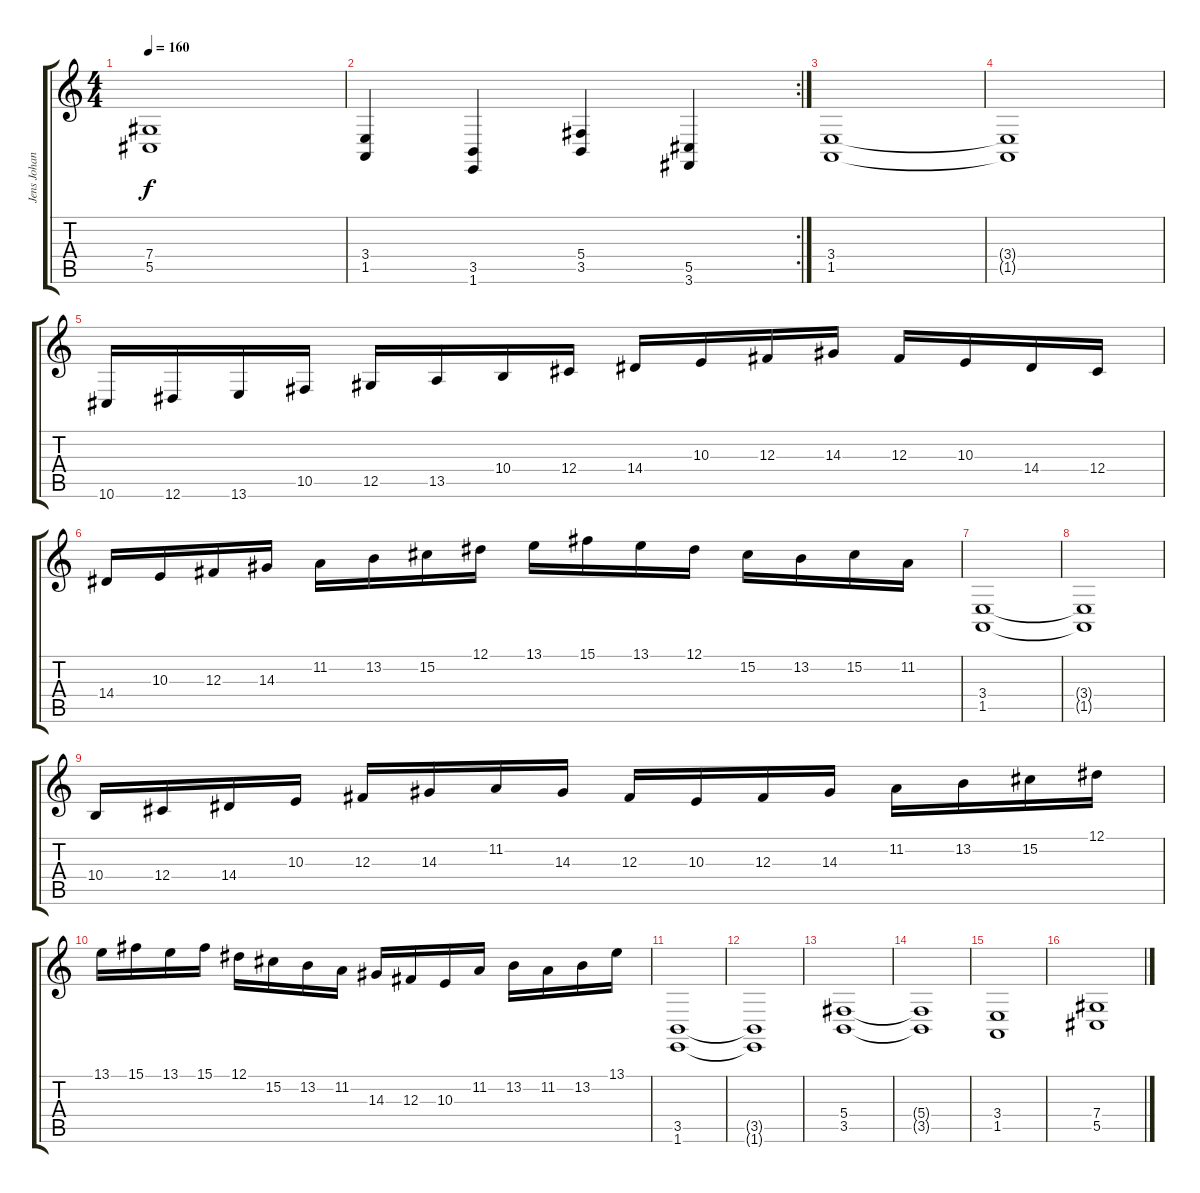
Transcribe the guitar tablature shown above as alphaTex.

\track ("Jens Johansen" "Jens Johan") {instrument stringensemble1}
\staff {score tabs}
\tuning (Eb4 Bb3 Gb3 Db3 Ab2 Eb2) {hide}
\ts (4 4)
\tempo 160
\clef g2
\ks c
(7.4 5.5).1{dy f} |
\rc 2
(3.4 1.5).4 (3.5 1.6).4 (5.4 3.5).4 (5.5 3.6).4 |
(3.4 1.5).1 |
(3.4{t} 1.5{t}).1 |
10.6.16{instrument electricpiano2} 12.6.16 13.6.16 10.5.16 12.5.16 13.5.16 10.4.16 12.4.16 14.4.16 10.3.16 12.3.16 14.3.16 12.3.16 10.3.16 14.4.16 12.4.16 |
14.4.16 10.3.16 12.3.16 14.3.16 11.2.16 13.2.16 15.2.16 12.1.16 13.1.16 15.1.16 13.1.16 12.1.16 15.2.16 13.2.16 15.2.16 11.2.16 |
(3.4 1.5).1{instrument stringensemble1} |
(3.4{t} 1.5{t}).1 |
10.4.16{instrument electricpiano2} 12.4.16 14.4.16 10.3.16 12.3.16 14.3.16 11.2.16 14.3.16 12.3.16 10.3.16 12.3.16 14.3.16 11.2.16 13.2.16 15.2.16 12.1.16 |
13.1.16 15.1.16 13.1.16 15.1.16 12.1.16 15.2.16 13.2.16 11.2.16 14.3.16 12.3.16 10.3.16 11.2.16 13.2.16 11.2.16 13.2.16 13.1.16 |
(3.5 1.6).1{instrument stringensemble1} |
(3.5{t} 1.6{t}).1 |
(5.4 3.5).1 |
(5.4{t} 3.5{t}).1 |
(3.4 1.5).1 |
(7.4 5.5).1
